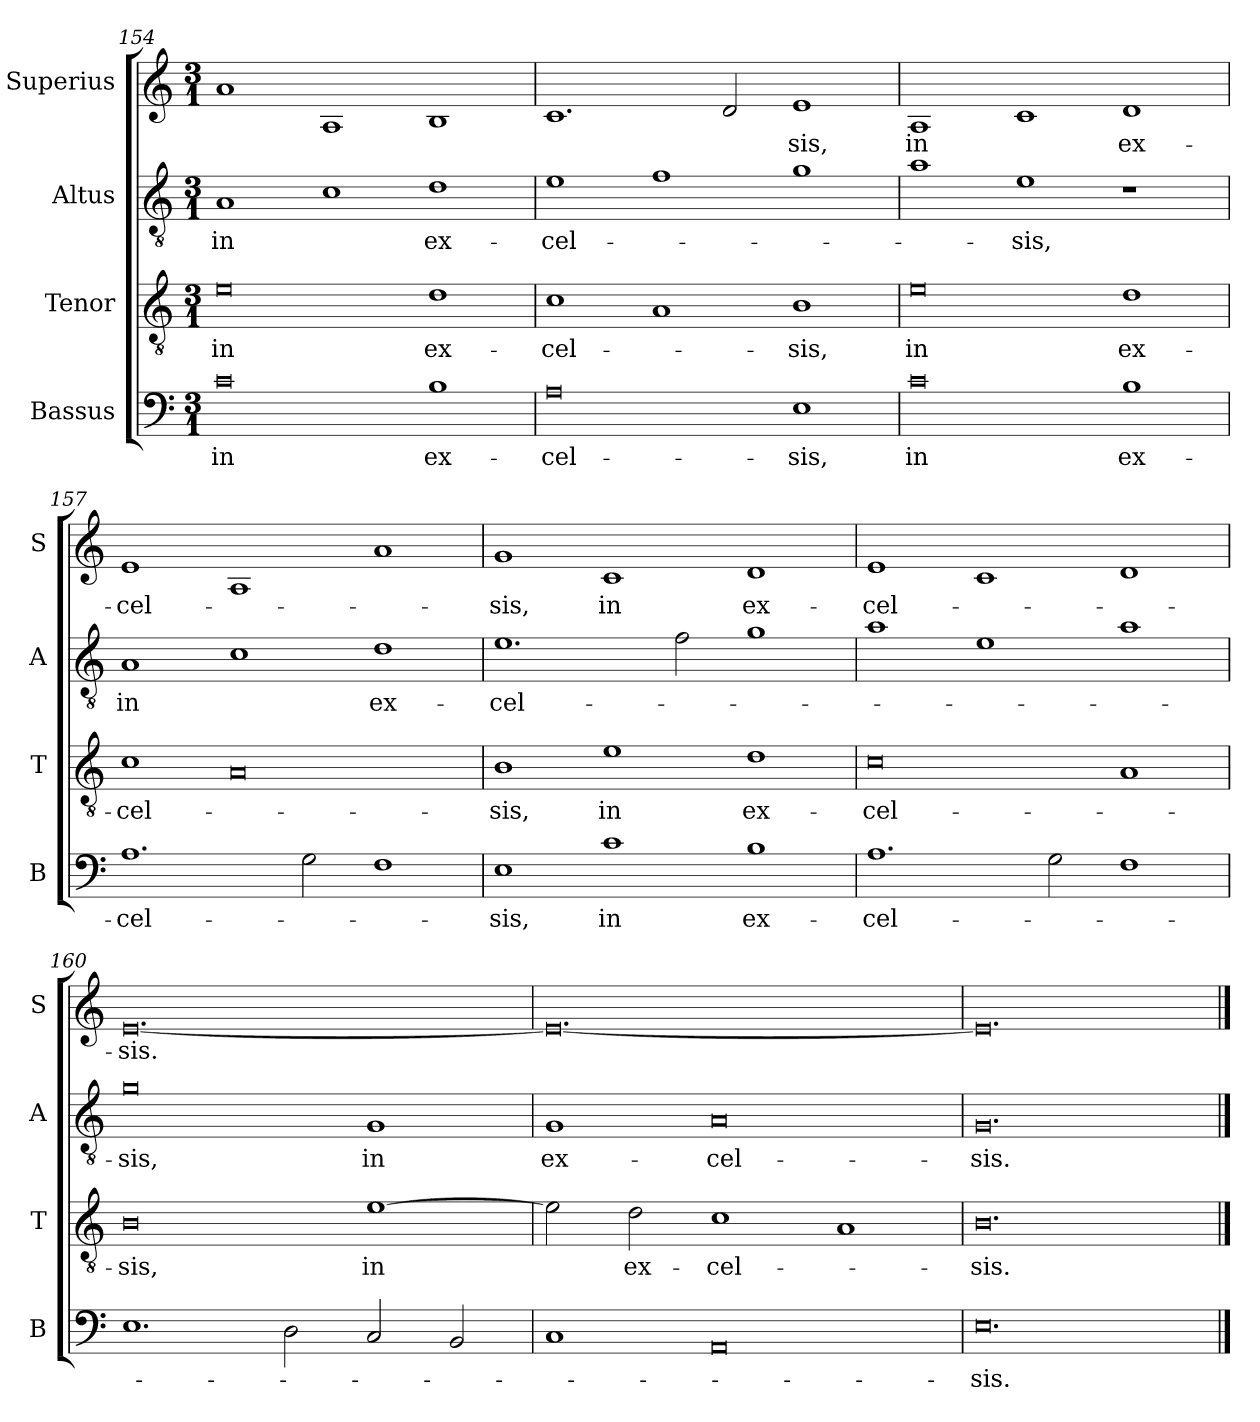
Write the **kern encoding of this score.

**kern	**text	**kern	**text	**kern	**text	**kern	**text
*part4	*part4	*part3	*part3	*part2	*part2	*part1	*part1
*staff4	*staff4	*staff3	*staff3	*staff2	*staff2	*staff1	*staff1
*I"Bassus	*	*I"Tenor	*	*I"Altus	*	*I"Superius	*
*I'B	*	*I'T	*	*I'A	*	*I'S	*
*clefF4	*	*clefGv2	*	*clefGv2	*	*clefG2	*
*k[]	*	*k[]	*	*k[]	*	*k[]	*
*M3/1	*	*M3/1	*	*M3/1	*	*M3/1	*
=154	=154	=154	=154	=154	=154	=154	=154
0c	in	0e	in	1A	in	1a	.
.	.	.	.	1c	.	1A	.
1B	ex-	1d	ex-	1d	ex-	1B	.
=155	=155	=155	=155	=155	=155	=155	=155
0A	-cel-	1c	-cel-	1e	-cel-	1.c	.
.	.	1A	.	1f	.	.	.
.	.	.	.	.	.	2d/	.
1E	-sis,	1B	-sis,	1g	.	1e	-sis,
=156	=156	=156	=156	=156	=156	=156	=156
0c	in	0e	in	1a	.	1A	in
.	.	.	.	1e	-sis,	1c	.
1B	ex-	1d	ex-	1r	.	1d	ex-
=157	=157	=157	=157	=157	=157	=157	=157
1.A	-cel-	1c	-cel-	1A	in	1e	-cel-
.	.	0A	.	1c	.	1A	.
2G\	.	.	.	.	.	.	.
1F	.	.	.	1d	ex-	1a	.
=158	=158	=158	=158	=158	=158	=158	=158
1E	-sis,	1B	-sis,	1.e	-cel-	1g	-sis,
1c	in	1e	in	.	.	1c	in
.	.	.	.	2f\	.	.	.
1B	ex-	1d	ex-	1g	.	1d	ex-
=159	=159	=159	=159	=159	=159	=159	=159
1.A	-cel-	0c	-cel-	1a	.	1e	-cel-
.	.	.	.	1e	.	1c	.
2G\	.	.	.	.	.	.	.
1F	.	1A	.	1a	.	1d	.
=160	=160	=160	=160	=160	=160	=160	=160
1.E	.	0B	-sis,	0g	-sis,	[0.e	-sis.
2D\	.	.	.	.	.	.	.
2C/	.	[1e	in	1G	in	.	.
2BB/	.	.	.	.	.	.	.
=161	=161	=161	=161	=161	=161	=161	=161
1C	.	2e\]	.	1G	ex-	0.e_	.
.	.	2d\	ex-	.	.	.	.
0AA	.	1c	-cel-	0A	-cel-	.	.
.	.	1A	.	.	.	.	.
=162	=162	=162	=162	=162	=162	=162	=162
0.E	-sis.	0.B	-sis.	0.G	-sis.	0.e]	.
==	==	==	==	==	==	==	==
*-	*-	*-	*-	*-	*-	*-	*-
